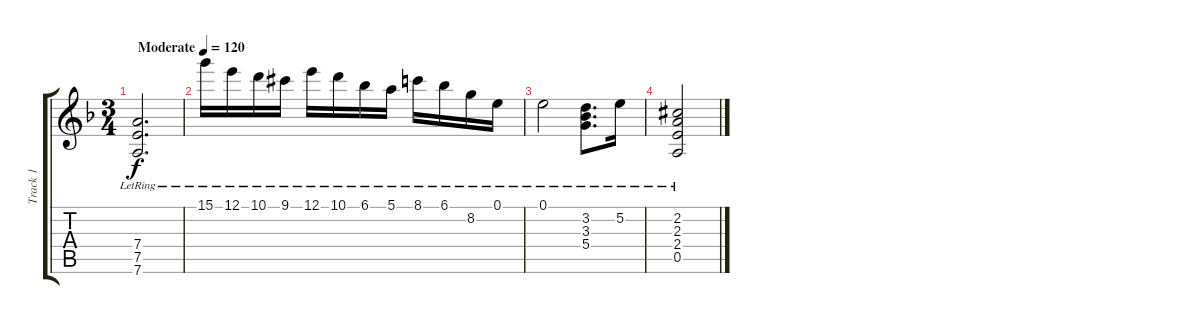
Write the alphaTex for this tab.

\track ("Track 1" "Track 1") {instrument acousticguitarnylon}
\staff {score tabs}
\tuning (E4 B3 G3 D3 A2 D2) {hide}
\ts (3 4)
\tempo (120 "Moderate")
\clef g2
\ks f
(7.4{lr} 7.5{lr} 7.6{lr}).2{d dy f instrument acousticguitarnylon} |
15.1{lr}.16 12.1{lr}.16 10.1{lr}.16 9.1{lr acc #}.16 12.1{lr}.16 10.1{lr}.16 6.1{lr}.16 5.1{lr}.16 8.1{lr}.16 6.1{lr}.16 8.2{lr}.16 0.1{lr}.16 |
0.1{lr}.2 (3.2{lr} 3.3{lr} 5.4{lr}).8{d} 5.2{lr}.16 |
(2.2{lr acc #} 2.3{lr} 2.4{lr} 0.5{lr}).2
